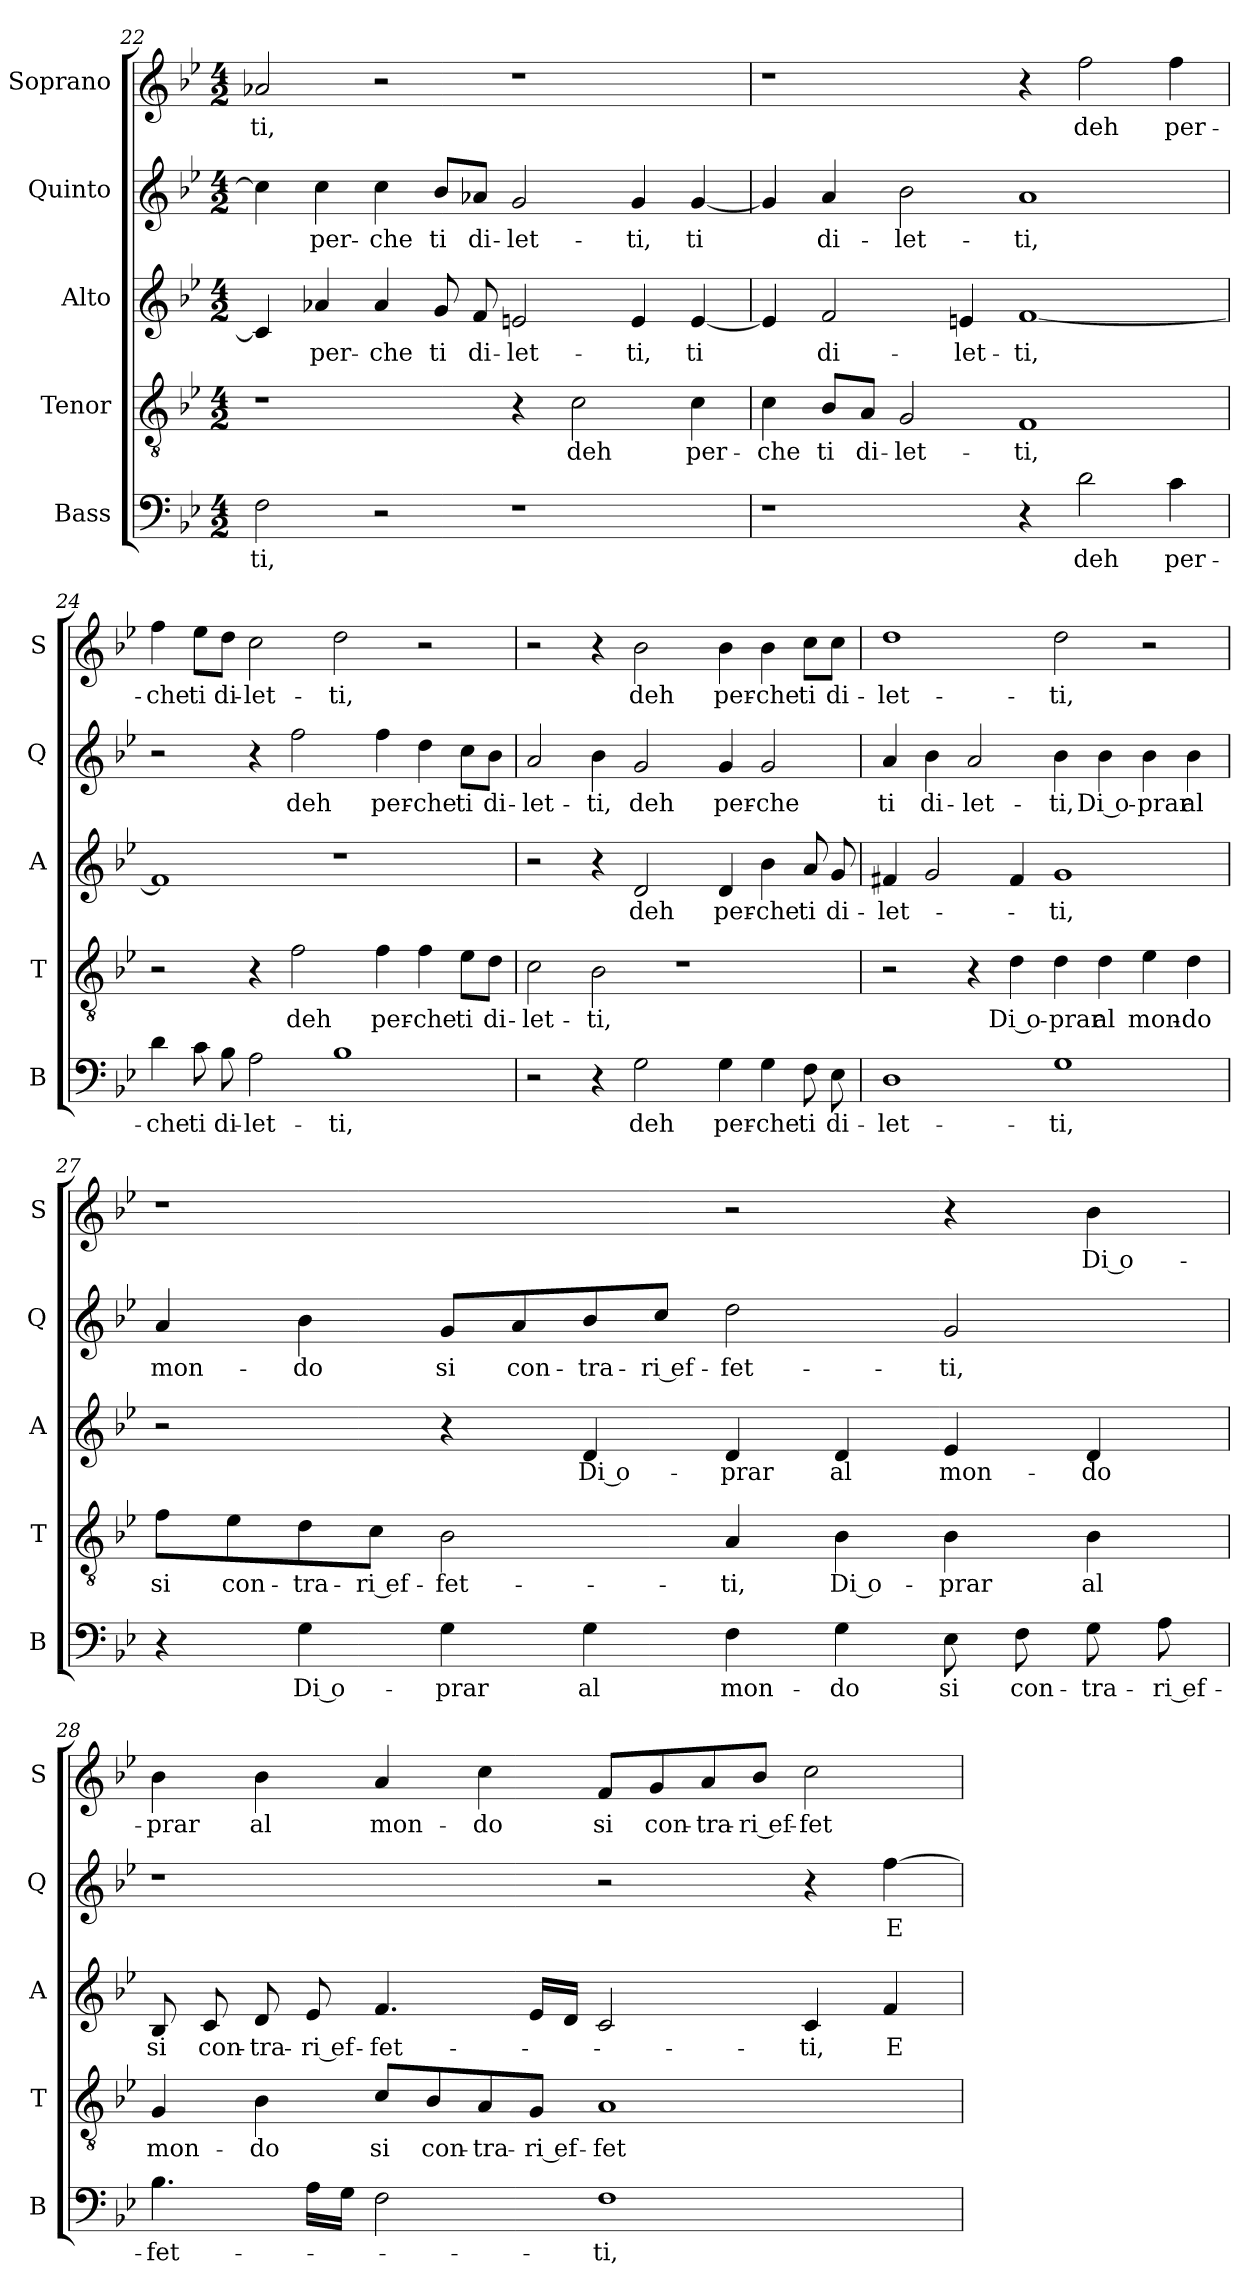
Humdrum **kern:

**kern	**text	**kern	**text	**kern	**text	**kern	**text	**kern	**text
*part5	*part5	*part4	*part4	*part3	*part3	*part2	*part2	*part1	*part1
*staff5	*staff5	*staff4	*staff4	*staff3	*staff3	*staff2	*staff2	*staff1	*staff1
*I"Bass	*	*I"Tenor	*	*I"Alto	*	*I"Quinto	*	*I"Soprano	*
*I'B	*	*I'T	*	*I'A	*	*I'Q	*	*I'S	*
*clefF4	*	*clefGv2	*	*clefG2	*	*clefG2	*	*clefG2	*
*k[b-e-]	*	*k[b-e-]	*	*k[b-e-]	*	*k[b-e-]	*	*k[b-e-]	*
*B-:	*	*B-:	*	*B-:	*	*B-:	*	*B-:	*
*M4/2	*	*M4/2	*	*M4/2	*	*M4/2	*	*M4/2	*
=22	=22	=22	=22	=22	=22	=22	=22	=22	=22
!	!LO:LY:b	!	!	!	!	!	!	!	!LO:LY:b
2F\	-ti,	1r	.	4c/]	.	4cc\]	.	2a-X/	-ti,
!	!	!	!	!	!LO:LY:b	!	!LO:LY:b	!	!
.	.	.	.	4a-X/	per-	4cc\	per-	.	.
!	!	!	!	!	!LO:LY:b	!	!LO:LY:b	!	!
2r	.	.	.	4a-/	-che	4cc\	-che	2r	.
!	!	!	!	!	!LO:LY:b	!	!LO:LY:b	!	!
.	.	.	.	8g/	ti	8b-/L	ti	.	.
!	!	!	!	!	!LO:LY:b	!	!LO:LY:b	!	!
.	.	.	.	8f/	di-	8a-X/J	di-	.	.
!	!	!	!	!	!LO:LY:b	!	!LO:LY:b	!	!
1r	.	4r	.	2en/	-let-	2g/	-let-	1r	.
!	!	!	!LO:LY:b	!	!	!	!	!	!
.	.	2c\	deh	.	.	.	.	.	.
!	!	!	!	!	!LO:LY:b	!	!LO:LY:b	!	!
.	.	.	.	4e/	-ti,	4g/	-ti,	.	.
!	!	!	!LO:LY:b	!	!LO:LY:b	!	!LO:LY:b	!	!
.	.	4c\	per-	[4e/	ti	[4g/	ti	.	.
!!LO:LB:g=z
=23	=23	=23	=23	=23	=23	=23	=23	=23	=23
!	!	!	!LO:LY:b	!	!	!	!	!	!
1r	.	4c\	-che	4e/]	.	4g/]	.	1r	.
!	!	!	!LO:LY:b	!	!LO:LY:b	!	!LO:LY:b	!	!
.	.	8B-/L	ti	2f/	di-	4a/	di-	.	.
!	!	!	!LO:LY:b	!	!	!	!	!	!
.	.	8A/J	di-	.	.	.	.	.	.
!	!	!	!LO:LY:b	!	!	!	!LO:LY:b	!	!
.	.	2G/	-let-	.	.	2b-\	-let-	.	.
!	!	!	!	!	!LO:LY:b	!	!	!	!
.	.	.	.	4en/	-let-	.	.	.	.
!	!	!	!LO:LY:b	!	!LO:LY:b	!	!LO:LY:b	!	!
4r	.	1F	-ti,	[1f	-ti,	1a	-ti,	4r	.
!	!LO:LY:b	!	!	!	!	!	!	!	!LO:LY:b
2d\	deh	.	.	.	.	.	.	2ff\	deh
!	!LO:LY:b	!	!	!	!	!	!	!	!LO:LY:b
4c\	per-	.	.	.	.	.	.	4ff\	per-
=24	=24	=24	=24	=24	=24	=24	=24	=24	=24
!	!LO:LY:b	!	!	!	!	!	!	!	!LO:LY:b
4d\	-che	2r	.	1f]	.	2r	.	4ff\	-che
!	!LO:LY:b	!	!	!	!	!	!	!	!LO:LY:b
8c\	ti	.	.	.	.	.	.	8ee-\L	ti
!	!LO:LY:b	!	!	!	!	!	!	!	!LO:LY:b
8B-\	di-	.	.	.	.	.	.	8dd\J	di-
!	!LO:LY:b	!	!	!	!	!	!	!	!LO:LY:b
2A\	-let-	4r	.	.	.	4r	.	2cc\	-let-
!	!	!	!LO:LY:b	!	!	!	!LO:LY:b	!	!
.	.	2f\	deh	.	.	2ff\	deh	.	.
!	!LO:LY:b	!	!	!	!	!	!	!	!LO:LY:b
1B-	-ti,	.	.	1r	.	.	.	2dd\	-ti,
!	!	!	!LO:LY:b	!	!	!	!LO:LY:b	!	!
.	.	4f\	per-	.	.	4ff\	per-	.	.
!	!	!	!LO:LY:b	!	!	!	!LO:LY:b	!	!
.	.	4f\	-che	.	.	4dd\	-che	2r	.
!	!	!	!LO:LY:b	!	!	!	!LO:LY:b	!	!
.	.	8e-\L	ti	.	.	8cc\L	ti	.	.
!	!	!	!LO:LY:b	!	!	!	!LO:LY:b	!	!
.	.	8d\J	di-	.	.	8b-\J	di-	.	.
=25	=25	=25	=25	=25	=25	=25	=25	=25	=25
!	!	!	!LO:LY:b	!	!	!	!LO:LY:b	!	!
2r	.	2c\	-let-	2r	.	2a/	-let-	2r	.
!	!	!	!LO:LY:b	!	!	!	!LO:LY:b	!	!
4r	.	2B-\	-ti,	4r	.	4b-\	-ti,	4r	.
!	!LO:LY:b	!	!	!	!LO:LY:b	!	!LO:LY:b	!	!LO:LY:b
2G\	deh	.	.	2d/	deh	2g/	deh	2b-\	deh
.	.	1r	.	.	.	.	.	.	.
!	!LO:LY:b	!	!	!	!LO:LY:b	!	!LO:LY:b	!	!LO:LY:b
4G\	per-	.	.	4d/	per-	4g/	per-	4b-\	per-
!	!LO:LY:b	!	!	!	!LO:LY:b	!	!LO:LY:b	!	!LO:LY:b
4G\	-che	.	.	4b-\	-che	2g/	-che	4b-\	-che
!	!LO:LY:b	!	!	!	!LO:LY:b	!	!	!	!LO:LY:b
8F\	ti	.	.	8a/	ti	.	.	8cc\L	ti
!	!LO:LY:b	!	!	!	!LO:LY:b	!	!	!	!LO:LY:b
8E-\	di-	.	.	8g/	di-	.	.	8cc\J	di-
!!LO:PB:g=z
=26	=26	=26	=26	=26	=26	=26	=26	=26	=26
!	!LO:LY:b	!	!	!	!LO:LY:b	!	!LO:LY:b	!	!LO:LY:b
1D	-let-	2r	.	4f#X/	-let-	4a/	ti	1dd	-let-
!	!	!	!	!	!	!	!LO:LY:b	!	!
.	.	.	.	2g/	.	4b-\	di-	.	.
!	!	!	!	!	!	!	!LO:LY:b	!	!
.	.	4r	.	.	.	2a/	-let-	.	.
!	!	!	!LO:LY:b	!	!	!	!	!	!
.	.	4d\	Di o-	4f#/	.	.	.	.	.
!	!LO:LY:b	!	!LO:LY:b	!	!LO:LY:b	!	!LO:LY:b	!	!LO:LY:b
1G	-ti,	4d\	-prar	1g	-ti,	4b-\	-ti,	2dd\	-ti,
!	!	!	!LO:LY:b	!	!	!	!LO:LY:b	!	!
.	.	4d\	al	.	.	4b-\	Di o-	.	.
!	!	!	!LO:LY:b	!	!	!	!LO:LY:b	!	!
.	.	4e-\	mon-	.	.	4b-\	-prar	2r	.
!	!	!	!LO:LY:b	!	!	!	!LO:LY:b	!	!
.	.	4d\	-do	.	.	4b-\	al	.	.
=27	=27	=27	=27	=27	=27	=27	=27	=27	=27
!	!	!	!LO:LY:b	!	!	!	!LO:LY:b	!	!
4r	.	8f\L	si	2r	.	4a/	mon-	1r	.
!	!	!	!LO:LY:b	!	!	!	!	!	!
.	.	8e-\	con-	.	.	.	.	.	.
!	!LO:LY:b	!	!LO:LY:b	!	!	!	!LO:LY:b	!	!
4G\	Di o-	8d\	-tra-	.	.	4b-\	-do	.	.
!	!	!	!LO:LY:b	!	!	!	!	!	!
.	.	8c\J	-ri ef-	.	.	.	.	.	.
!	!LO:LY:b	!	!LO:LY:b	!	!	!	!LO:LY:b	!	!
4G\	-prar	2B-\	-fet-	4r	.	8g/L	si	.	.
!	!	!	!	!	!	!	!LO:LY:b	!	!
.	.	.	.	.	.	8a/	con-	.	.
!	!LO:LY:b	!	!	!	!LO:LY:b	!	!LO:LY:b	!	!
4G\	al	.	.	4d/	Di o-	8b-/	-tra-	.	.
!	!	!	!	!	!	!	!LO:LY:b	!	!
.	.	.	.	.	.	8cc/J	-ri ef-	.	.
!	!LO:LY:b	!	!LO:LY:b	!	!LO:LY:b	!	!LO:LY:b	!	!
4F\	mon-	4A/	-ti,	4d/	-prar	2dd\	-fet-	2r	.
!	!LO:LY:b	!	!LO:LY:b	!	!LO:LY:b	!	!	!	!
4G\	-do	4B-\	Di o-	4d/	al	.	.	.	.
!	!LO:LY:b	!	!LO:LY:b	!	!LO:LY:b	!	!LO:LY:b	!	!
8E-\	si	4B-\	-prar	4e-/	mon-	2g/	-ti,	4r	.
!	!LO:LY:b	!	!	!	!	!	!	!	!
8F\	con-	.	.	.	.	.	.	.	.
!	!LO:LY:b	!	!LO:LY:b	!	!LO:LY:b	!	!	!	!LO:LY:b
8G\	-tra-	4B-\	al	4d/	-do	.	.	4b-\	Di o-
!	!LO:LY:b	!	!	!	!	!	!	!	!
8A\	-ri ef-	.	.	.	.	.	.	.	.
!!LO:LB:g=z
=28	=28	=28	=28	=28	=28	=28	=28	=28	=28
!	!LO:LY:b	!	!LO:LY:b	!	!LO:LY:b	!	!	!	!LO:LY:b
4.B-\	-fet-	4G/	mon-	8B-/	si	1r	.	4b-\	-prar
!	!	!	!	!	!LO:LY:b	!	!	!	!
.	.	.	.	8c/	con-	.	.	.	.
!	!	!	!LO:LY:b	!	!LO:LY:b	!	!	!	!LO:LY:b
.	.	4B-\	-do	8d/	-tra-	.	.	4b-\	al
!	!	!	!	!	!LO:LY:b	!	!	!	!
16A\LL	.	.	.	8e-/	-ri ef-	.	.	.	.
16G\JJ	.	.	.	.	.	.	.	.	.
!	!	!	!LO:LY:b	!	!LO:LY:b	!	!	!	!LO:LY:b
2F\	.	8c/L	si	4.f/	-fet-	.	.	4a/	mon-
!	!	!	!LO:LY:b	!	!	!	!	!	!
.	.	8B-/	con-	.	.	.	.	.	.
!	!	!	!LO:LY:b	!	!	!	!	!	!LO:LY:b
.	.	8A/	-tra-	.	.	.	.	4cc\	-do
!	!	!	!LO:LY:b	!	!	!	!	!	!
.	.	8G/J	-ri ef-	16e-/LL	.	.	.	.	.
.	.	.	.	16d/JJ	.	.	.	.	.
!	!LO:LY:b	!	!LO:LY:b	!	!	!	!	!	!LO:LY:b
1F	-ti,	1A	-fet-	2c/	.	2r	.	8f/L	si
!	!	!	!	!	!	!	!	!	!LO:LY:b
.	.	.	.	.	.	.	.	8g/	con-
!	!	!	!	!	!	!	!	!	!LO:LY:b
.	.	.	.	.	.	.	.	8a/	-tra-
!	!	!	!	!	!	!	!	!	!LO:LY:b
.	.	.	.	.	.	.	.	8b-/J	-ri ef-
!	!	!	!	!	!LO:LY:b	!	!	!	!LO:LY:b
.	.	.	.	4c/	-ti,	4r	.	2cc\	-fet-
!	!	!	!	!	!LO:LY:b	!	!LO:LY:b	!	!
.	.	.	.	4f/	E	[4ff\	E	.	.
=	=	=	=	=	=	=	=	=	=
*-	*-	*-	*-	*-	*-	*-	*-	*-	*-
